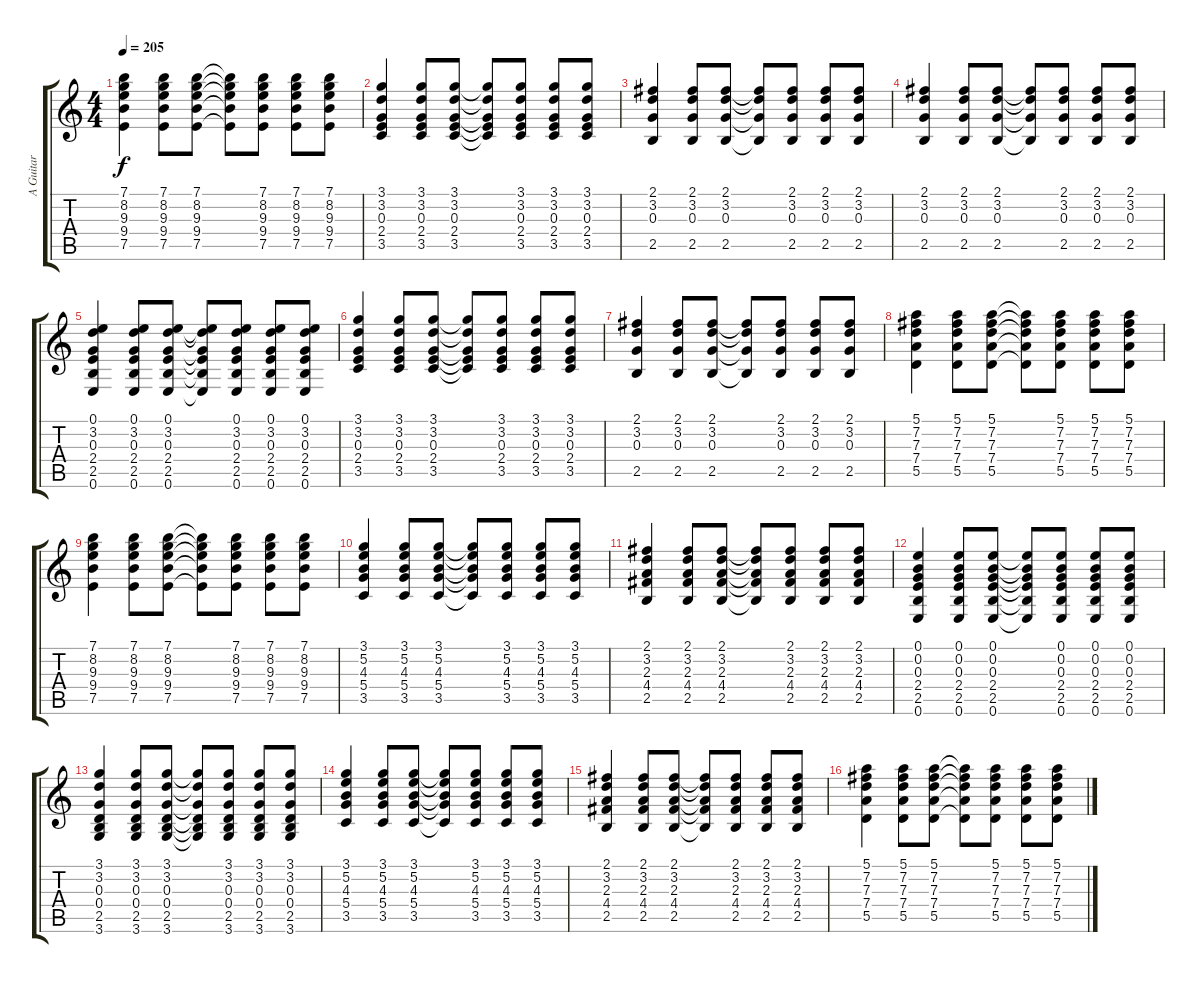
\track ("A Guitar" "A Guitar") {instrument acousticguitarsteel}
\staff {score tabs}
\tuning (E4 B3 G3 D3 A2 E2) {hide}
\ts (4 4)
\tempo 205
\clef g2
\ks c
(7.1 8.2 9.3 9.4 7.5).4{dy f} (7.1 8.2 9.3 9.4 7.5).8 (7.1 8.2 9.3 9.4 7.5).8 (7.1{t} 8.2{t} 9.3{t} 9.4{t} 7.5{t}).8 (7.1 8.2 9.3 9.4 7.5).8 (7.1 8.2 9.3 9.4 7.5).8 (7.1 8.2 9.3 9.4 7.5).8 |
(3.1 3.2 0.3 2.4 3.5).4 (3.1 3.2 0.3 2.4 3.5).8 (3.1 3.2 0.3 2.4 3.5).8 (3.1{t} 3.2{t} 0.3{t} 2.4{t} 3.5{t}).8 (3.1 3.2 0.3 2.4 3.5).8 (3.1 3.2 0.3 2.4 3.5).8 (3.1 3.2 0.3 2.4 3.5).8 |
(2.1 3.2 0.3 2.5).4 (2.1 3.2 0.3 2.5).8 (2.1 3.2 0.3 2.5).8 (2.1{t} 3.2{t} 0.3{t} 2.5{t}).8 (2.1 3.2 0.3 2.5).8 (2.1 3.2 0.3 2.5).8 (2.1 3.2 0.3 2.5).8 |
(2.1 3.2 0.3 2.5).4 (2.1 3.2 0.3 2.5).8 (2.1 3.2 0.3 2.5).8 (2.1{t} 3.2{t} 0.3{t} 2.5{t}).8 (2.1 3.2 0.3 2.5).8 (2.1 3.2 0.3 2.5).8 (2.1 3.2 0.3 2.5).8 |
(0.1 3.2 0.3 2.4 2.5 0.6).4 (0.1 3.2 0.3 2.4 2.5 0.6).8 (0.1 3.2 0.3 2.4 2.5 0.6).8 (0.1{t} 3.2{t} 0.3{t} 2.4{t} 2.5{t} 0.6{t}).8 (0.1 3.2 0.3 2.4 2.5 0.6).8 (0.1 3.2 0.3 2.4 2.5 0.6).8 (0.1 3.2 0.3 2.4 2.5 0.6).8 |
(3.1 3.2 0.3 2.4 3.5).4 (3.1 3.2 0.3 2.4 3.5).8 (3.1 3.2 0.3 2.4 3.5).8 (3.1{t} 3.2{t} 0.3{t} 2.4{t} 3.5{t}).8 (3.1 3.2 0.3 2.4 3.5).8 (3.1 3.2 0.3 2.4 3.5).8 (3.1 3.2 0.3 2.4 3.5).8 |
(2.1 3.2 0.3 2.5).4 (2.1 3.2 0.3 2.5).8 (2.1 3.2 0.3 2.5).8 (2.1{t} 3.2{t} 0.3{t} 2.5{t}).8 (2.1 3.2 0.3 2.5).8 (2.1 3.2 0.3 2.5).8 (2.1 3.2 0.3 2.5).8 |
(5.1 7.2 7.3 7.4 5.5).4 (5.1 7.2 7.3 7.4 5.5).8 (5.1 7.2 7.3 7.4 5.5).8 (5.1{t} 7.2{t} 7.3{t} 7.4{t} 5.5{t}).8 (5.1 7.2 7.3 7.4 5.5).8 (5.1 7.2 7.3 7.4 5.5).8 (5.1 7.2 7.3 7.4 5.5).8 |
(7.1 8.2 9.3 9.4 7.5).4 (7.1 8.2 9.3 9.4 7.5).8 (7.1 8.2 9.3 9.4 7.5).8 (7.1{t} 8.2{t} 9.3{t} 9.4{t} 7.5{t}).8 (7.1 8.2 9.3 9.4 7.5).8 (7.1 8.2 9.3 9.4 7.5).8 (7.1 8.2 9.3 9.4 7.5).8 |
(3.1 5.2 4.3 5.4 3.5).4 (3.1 5.2 4.3 5.4 3.5).8 (3.1 5.2 4.3 5.4 3.5).8 (3.1{t} 5.2{t} 4.3{t} 5.4{t} 3.5{t}).8 (3.1 5.2 4.3 5.4 3.5).8 (3.1 5.2 4.3 5.4 3.5).8 (3.1 5.2 4.3 5.4 3.5).8 |
(2.1 3.2 2.3 4.4 2.5).4 (2.1 3.2 2.3 4.4 2.5).8 (2.1 3.2 2.3 4.4 2.5).8 (2.1{t} 3.2{t} 2.3{t} 4.4{t} 2.5{t}).8 (2.1 3.2 2.3 4.4 2.5).8 (2.1 3.2 2.3 4.4 2.5).8 (2.1 3.2 2.3 4.4 2.5).8 |
(0.1 0.2 0.3 2.4 2.5 0.6).4 (0.1 0.2 0.3 2.4 2.5 0.6).8 (0.1 0.2 0.3 2.4 2.5 0.6).8 (0.1{t} 0.2{t} 0.3{t} 2.4{t} 2.5{t} 0.6{t}).8 (0.1 0.2 0.3 2.4 2.5 0.6).8 (0.1 0.2 0.3 2.4 2.5 0.6).8 (0.1 0.2 0.3 2.4 2.5 0.6).8 |
(3.1 3.2 0.3 0.4 2.5 3.6).4 (3.1 3.2 0.3 0.4 2.5 3.6).8 (3.1 3.2 0.3 0.4 2.5 3.6).8 (3.1{t} 3.2{t} 0.3{t} 0.4{t} 2.5{t} 3.6{t}).8 (3.1 3.2 0.3 0.4 2.5 3.6).8 (3.1 3.2 0.3 0.4 2.5 3.6).8 (3.1 3.2 0.3 0.4 2.5 3.6).8 |
(3.1 5.2 4.3 5.4 3.5).4 (3.1 5.2 4.3 5.4 3.5).8 (3.1 5.2 4.3 5.4 3.5).8 (3.1{t} 5.2{t} 4.3{t} 5.4{t} 3.5{t}).8 (3.1 5.2 4.3 5.4 3.5).8 (3.1 5.2 4.3 5.4 3.5).8 (3.1 5.2 4.3 5.4 3.5).8 |
(2.1 3.2 2.3 4.4 2.5).4 (2.1 3.2 2.3 4.4 2.5).8 (2.1 3.2 2.3 4.4 2.5).8 (2.1{t} 3.2{t} 2.3{t} 4.4{t} 2.5{t}).8 (2.1 3.2 2.3 4.4 2.5).8 (2.1 3.2 2.3 4.4 2.5).8 (2.1 3.2 2.3 4.4 2.5).8 |
(5.1 7.2 7.3 7.4 5.5).4 (5.1 7.2 7.3 7.4 5.5).8 (5.1 7.2 7.3 7.4 5.5).8 (5.1{t} 7.2{t} 7.3{t} 7.4{t} 5.5{t}).8 (5.1 7.2 7.3 7.4 5.5).8 (5.1 7.2 7.3 7.4 5.5).8 (5.1 7.2 7.3 7.4 5.5).8
